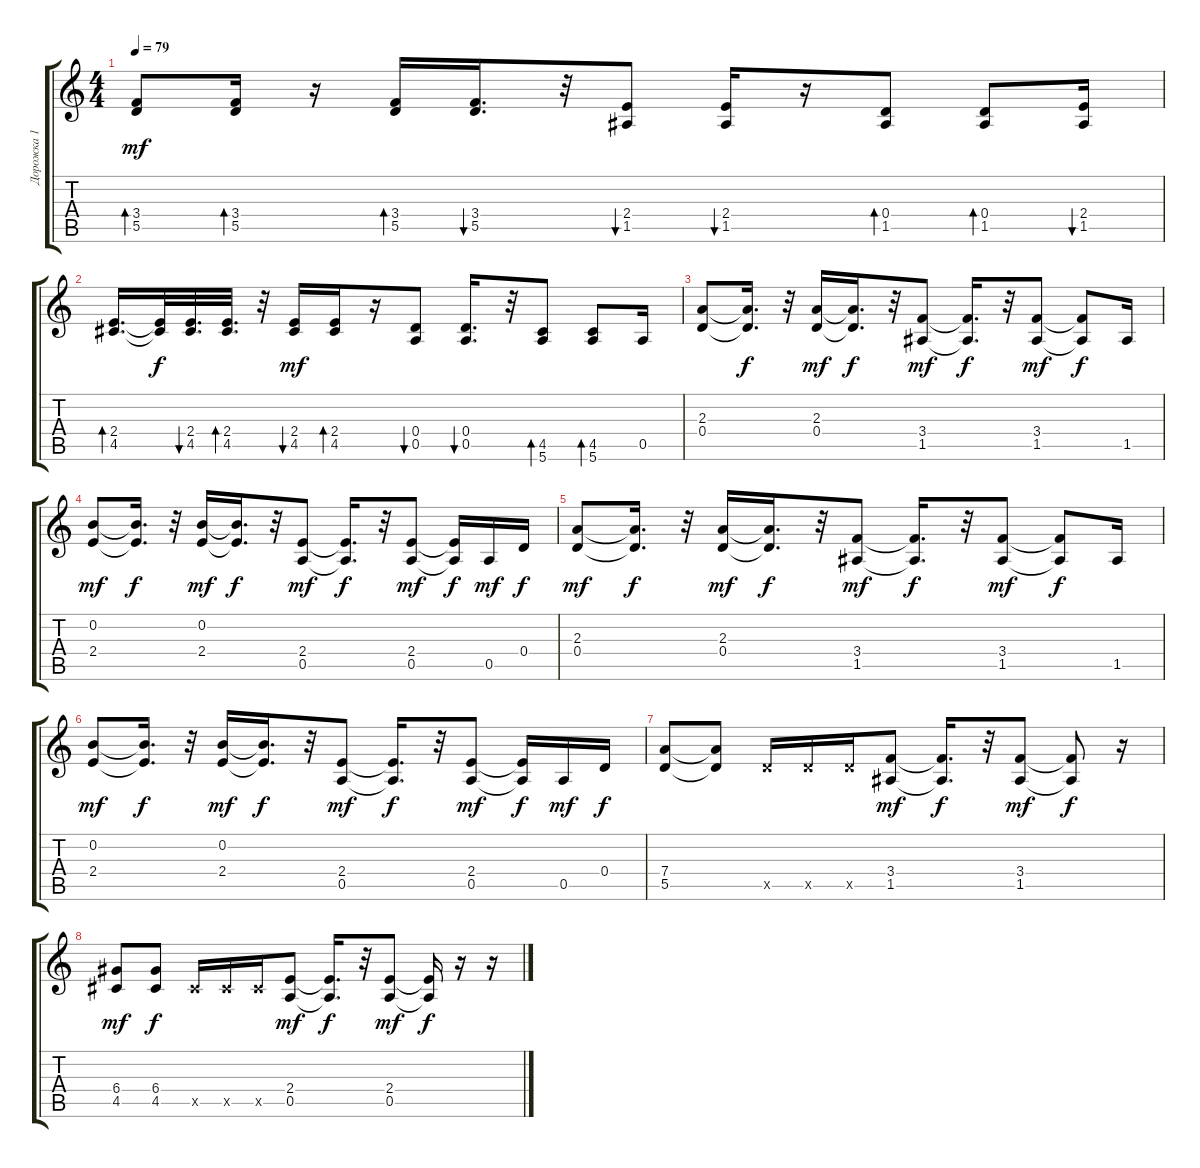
\track ("Дорожка 1" "Дорожка 1") {instrument overdrivenguitar}
\staff {score tabs}
\tuning (E4 B3 G3 D3 A2 E2) {hide}
\ts (4 4)
\tempo 79
\clef g2
\ks c
(3.4 5.5).8{bd 240 dy mf} (3.4 5.5).16{bd 240} r.16 (3.4 5.5).16{bd 240} (3.4 5.5).16{d bu 240} r.32 (2.4 1.5).8{bu 120} (2.4 1.5).16{bu 240} r.16 (0.4 1.5).8{bd 120} (0.4 1.5).8{bd 120} (2.4 1.5).16{bu 240} |
(2.4 4.5).16{d bd 120} (2.4{t} 4.5{t}).32{dy f} (2.4 4.5).32{d bu 60} (2.4 4.5).32{d bd 60} r.32 (2.4 4.5).16{bu 60 dy mf} (2.4 4.5).16{bd 120} r.16 (0.4 0.5).8{bu 120} (0.4 0.5).16{d bu 120} r.32 (4.5 5.6).8{bd 120} (4.5 5.6).8{bd 120} 0.5.16 |
(2.3 0.4).8 (2.3{t} 0.4{t}).16{d dy f} r.32 (2.3 0.4).16{dy mf} (2.3{t} 0.4{t}).16{d dy f} r.32 (3.4 1.5).8{dy mf} (3.4{t} 1.5{t}).16{d dy f} r.32 (3.4 1.5).8{dy mf} (3.4{t} 1.5{t}).8{dy f} 1.5.16 |
(0.2 2.4).8{dy mf} (0.2{t} 2.4{t}).16{d dy f} r.32 (0.2 2.4).16{dy mf} (0.2{t} 2.4{t}).16{d dy f} r.32 (2.4 0.5).8{dy mf} (2.4{t} 0.5{t}).16{d dy f} r.32 (2.4 0.5).8{dy mf} (2.4{t} 0.5{t}).16{dy f} 0.5.16{dy mf} 0.4.16{dy f} |
(2.3 0.4).8{dy mf} (2.3{t} 0.4{t}).16{d dy f} r.32 (2.3 0.4).16{dy mf} (2.3{t} 0.4{t}).16{d dy f} r.32 (3.4 1.5).8{dy mf} (3.4{t} 1.5{t}).16{d dy f} r.32 (3.4 1.5).8{dy mf} (3.4{t} 1.5{t}).8{dy f} 1.5.16 |
(0.2 2.4).8{dy mf} (0.2{t} 2.4{t}).16{d dy f} r.32 (0.2 2.4).16{dy mf} (0.2{t} 2.4{t}).16{d dy f} r.32 (2.4 0.5).8{dy mf} (2.4{t} 0.5{t}).16{d dy f} r.32 (2.4 0.5).8{dy mf} (2.4{t} 0.5{t}).16{dy f} 0.5.16{dy mf} 0.4.16{dy f} |
(7.4 5.5).8 (7.4{t} 5.5{t}).8 5.5{x}.16 5.5{x}.16 5.5{x}.16 (3.4 1.5).8{dy mf} (3.4{t} 1.5{t}).16{d dy f} r.32 (3.4 1.5).8{dy mf} (3.4{t} 1.5{t}).8{dy f} r.16 |
(6.4 4.5).8{dy mf} (6.4 4.5).8{dy f} 4.5{x}.16 4.5{x}.16 4.5{x}.16 (2.4 0.5).8{dy mf} (2.4{t} 0.5{t}).16{d dy f} r.32 (2.4 0.5).8{dy mf} (2.4{t} 0.5{t}).16{dy f} r.16 r.16
